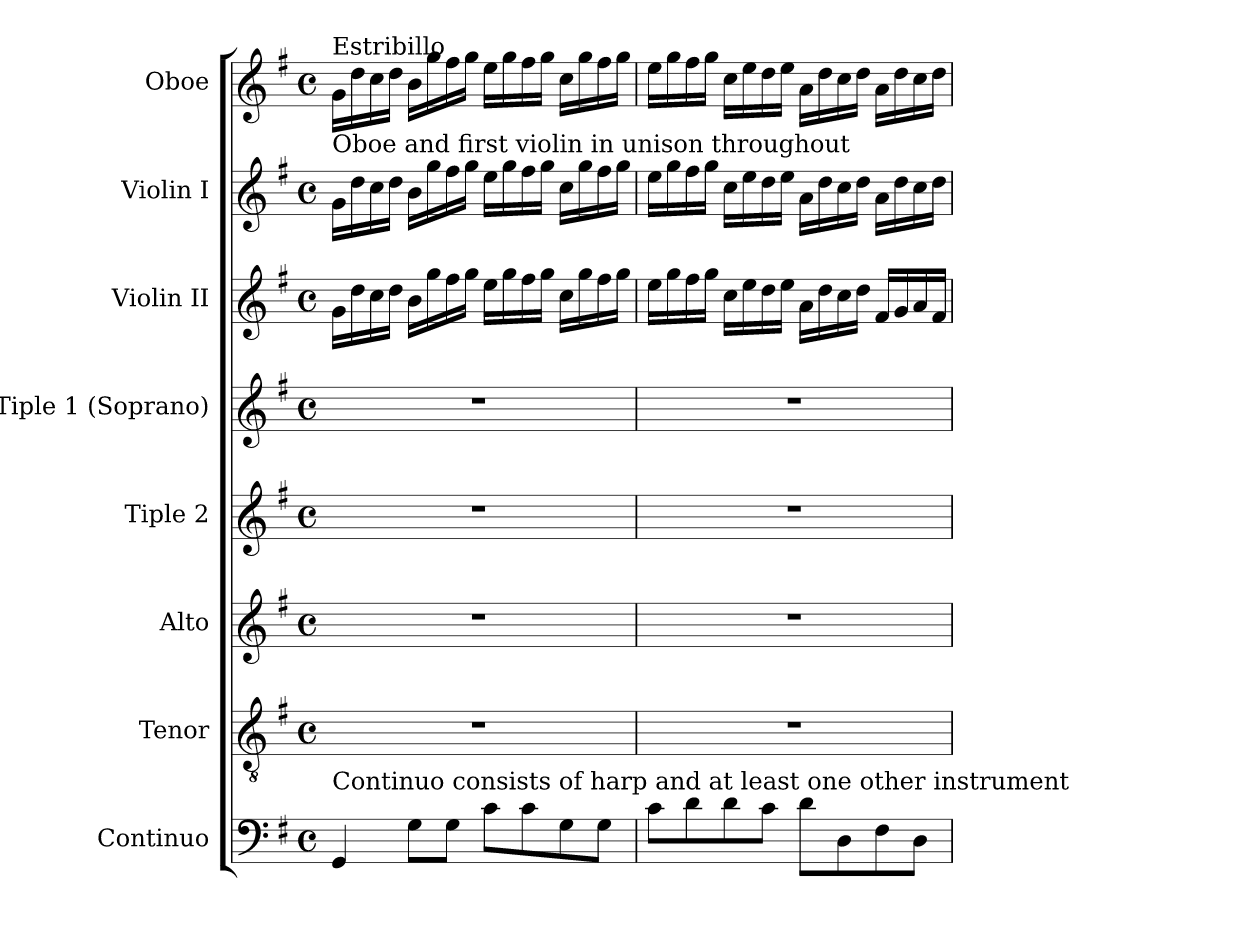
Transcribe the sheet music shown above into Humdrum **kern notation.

**kern	**kern	**kern	**kern	**kern	**kern	**kern	**kern
*part8	*part7	*part6	*part5	*part4	*part3	*part2	*part1
*staff8	*staff7	*staff6	*staff5	*staff4	*staff3	*staff2	*staff1
*I"Continuo	*I"Tenor	*I"Alto	*I"Tiple 2	*I"Tiple  1 (Soprano)	*I"Violin II	*I"Violin I	*I"Oboe
*I'Cont.	*I'T.	*I'A.	*	*I'S.	*I'Vln. II	*I'Vln. I	*I'Ob.
!!LO:PB:g=z
*clefF4	*clefGv2	*clefG2	*clefG2	*clefG2	*clefG2	*clefG2	*clefG2
*	*ITrd7c12	*	*	*	*	*	*
*k[f#]	*k[f#]	*k[f#]	*k[f#]	*k[f#]	*k[f#]	*k[f#]	*k[f#]
*G:	*G:	*G:	*G:	*G:	*G:	*G:	*G:
*M4/4	*M4/4	*M4/4	*M4/4	*M4/4	*M4/4	*M4/4	*M4/4
*met(c)	*met(c)	*met(c)	*met(c)	*met(c)	*met(c)	*met(c)	*met(c)
=1	=1	=1	=1	=1	=1	=1	=1
!	!	!	!	!	!	!	!LO:TX:a:t=Estribillo
!	!	!	!	!	!	!LO:TX:a:t=Oboe and first violin in unison throughout	!
!LO:TX:a:t=Continuo consists of harp and at least one other instrument	!	!	!	!	!	!	!
4GGi/	1r	1r	1r	1r	16gi\LL	16gi\LL	16gi\LL
.	.	.	.	.	16ddi\	16ddi\	16ddi\
.	.	.	.	.	16cci\	16cci\	16cci\
.	.	.	.	.	16ddi\JJ	16ddi\JJ	16ddi\JJ
8Gi\L	.	.	.	.	16bi\LL	16bi\LL	16bi\LL
.	.	.	.	.	16ggi\	16ggi\	16ggi\
8Gi\J	.	.	.	.	16ff#i\	16ff#i\	16ff#i\
.	.	.	.	.	16ggi\JJ	16ggi\JJ	16ggi\JJ
8ci\L	.	.	.	.	16eei\LL	16eei\LL	16eei\LL
.	.	.	.	.	16ggi\	16ggi\	16ggi\
8ci\	.	.	.	.	16ff#i\	16ff#i\	16ff#i\
.	.	.	.	.	16ggi\JJ	16ggi\JJ	16ggi\JJ
8Gi\	.	.	.	.	16cci\LL	16cci\LL	16cci\LL
.	.	.	.	.	16ggi\	16ggi\	16ggi\
8Gi\J	.	.	.	.	16ff#i\	16ff#i\	16ff#i\
.	.	.	.	.	16ggi\JJ	16ggi\JJ	16ggi\JJ
=2	=2	=2	=2	=2	=2	=2	=2
8ci\L	1r	1r	1r	1r	16eei\LL	16eei\LL	16eei\LL
.	.	.	.	.	16ggi\	16ggi\	16ggi\
8di\	.	.	.	.	16ff#i\	16ff#i\	16ff#i\
.	.	.	.	.	16ggi\JJ	16ggi\JJ	16ggi\JJ
8di\	.	.	.	.	16cci\LL	16cci\LL	16cci\LL
.	.	.	.	.	16eei\	16eei\	16eei\
8ci\J	.	.	.	.	16ddi\	16ddi\	16ddi\
.	.	.	.	.	16eei\JJ	16eei\JJ	16eei\JJ
8di\L	.	.	.	.	16ai\LL	16ai\LL	16ai\LL
.	.	.	.	.	16ddi\	16ddi\	16ddi\
8Di\	.	.	.	.	16cci\	16cci\	16cci\
.	.	.	.	.	16ddi\JJ	16ddi\JJ	16ddi\JJ
8F#i\	.	.	.	.	16f#i/LL	16ai\LL	16ai\LL
.	.	.	.	.	16gi/	16ddi\	16ddi\
8Di\J	.	.	.	.	16ai/	16cci\	16cci\
.	.	.	.	.	16f#i/JJ	16ddi\JJ	16ddi\JJ
=	=	=	=	=	=	=	=
*-	*-	*-	*-	*-	*-	*-	*-
